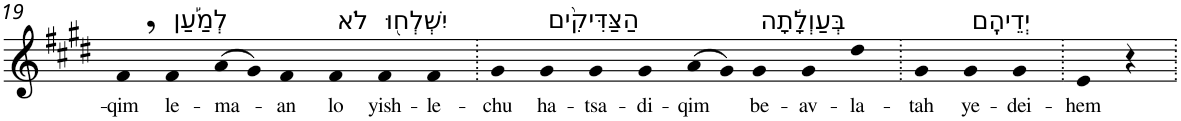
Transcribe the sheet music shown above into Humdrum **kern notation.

**kern	**text
*part1	*part1
*staff1	*staff1
*I"Piano	*
*I'Pno	*
!!LO:PB:g=z
*clefG2	*
*k[f#c#g#d#]	*
*E:	*
=19	=19
!	!LO:LY:b
4f#,	-qim
!LO:TX:a:t=לְמַ֡עַן	!
!	!LO:LY:b
4f#	le-
!	!LO:LY:b
(>8a	-ma-
8g#)	.
!	!LO:LY:b
4f#	-an
!LO:TX:a:t=לֹא	!
!	!LO:LY:b
4f#	lo
!LO:TX:a:t=יִשְׁלְח֖וּ	!
!	!LO:LY:b
4f#	yish-
!	!LO:LY:b
4f#	-le-
=20.	=20.
!	!LO:LY:b
4g#	-chu
!LO:TX:a:t=הַצַּדִּיקִ֨ים	!
!	!LO:LY:b
4g#	ha-
!	!LO:LY:b
4g#	-tsa-
!	!LO:LY:b
4g#	-di-
!	!LO:LY:b
(>8a	-qim
8g#)	.
!LO:TX:a:t=בְּעַוְלָ֬תָה	!
!	!LO:LY:b
4g#	be-
!	!LO:LY:b
4g#	-av-
!	!LO:LY:b
4dd#	-la-
=21.	=21.
!	!LO:LY:b
4g#	-tah
!LO:TX:a:t=יְדֵיהֶֽם	!
!	!LO:LY:b
4g#	ye-
!	!LO:LY:b
4g#	-dei-
=22.	=22.
!	!LO:LY:b
4e	-hem
4r	.
=.	=.
*-	*-
